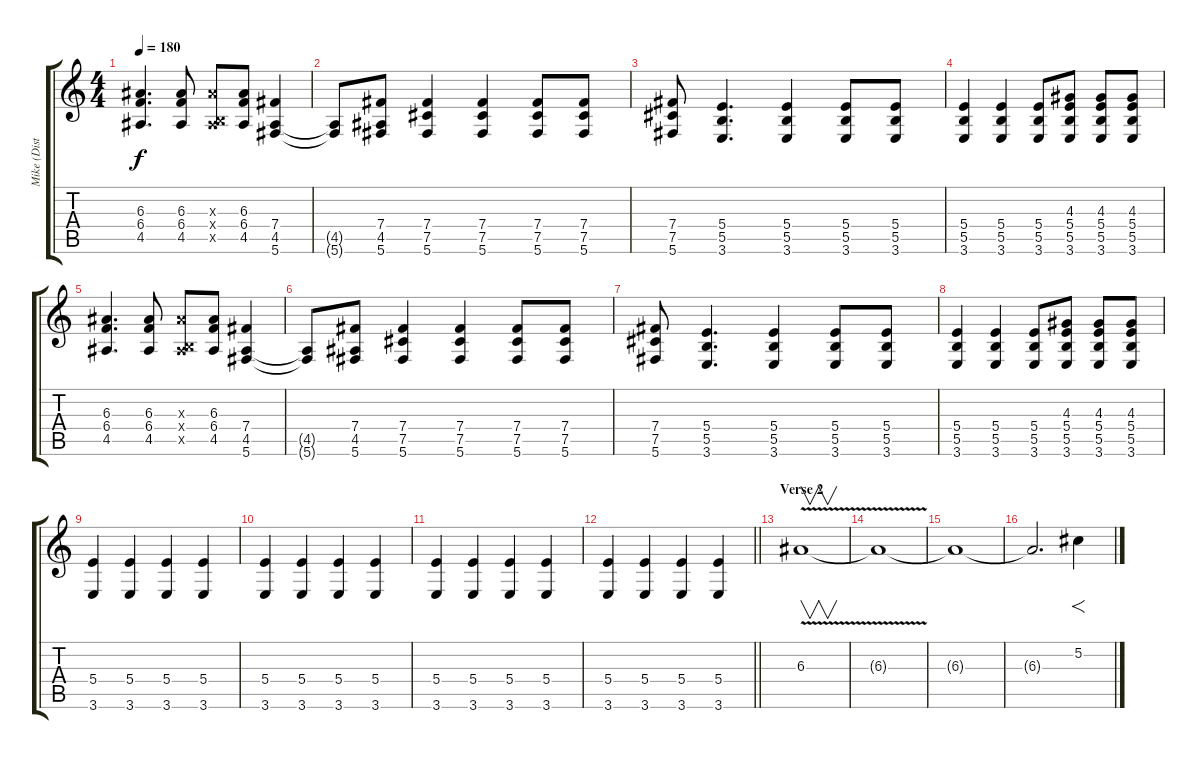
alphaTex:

\track ("Mike (Distortion)" "Mike (Dist") {instrument distortionguitar}
\staff {score tabs}
\tuning (Db4 Ab3 E3 B2 Gb2 Db2) {hide}
\ts (4 4)
\tempo 180
\clef g2
\ks c
(6.3 6.4 4.5).4{d dy f} (6.3 6.4 4.5).8 (6.3{x} 0.4{x} 4.5{x}).8 (6.3 6.4 4.5).8 (7.4 4.5 5.6).4 |
(4.5{t} 5.6{t}).8 (7.4 4.5 5.6).8 (7.4 7.5 5.6).4 (7.4 7.5 5.6).4 (7.4 7.5 5.6).8 (7.4 7.5 5.6).8 |
(7.4 7.5 5.6).8 (5.4 5.5 3.6).4{d} (5.4 5.5 3.6).4 (5.4 5.5 3.6).8 (5.4 5.5 3.6).8 |
(5.4 5.5 3.6).4 (5.4 5.5 3.6).4 (5.4 5.5 3.6).8 (4.3 5.4 5.5 3.6).8 (4.3 5.4 5.5 3.6).8 (4.3 5.4 5.5 3.6).8 |
(6.3 6.4 4.5).4{d} (6.3 6.4 4.5).8 (6.3{x} 0.4{x} 4.5{x}).8 (6.3 6.4 4.5).8 (7.4 4.5 5.6).4 |
(4.5{t} 5.6{t}).8 (7.4 4.5 5.6).8 (7.4 7.5 5.6).4 (7.4 7.5 5.6).4 (7.4 7.5 5.6).8 (7.4 7.5 5.6).8 |
(7.4 7.5 5.6).8 (5.4 5.5 3.6).4{d} (5.4 5.5 3.6).4 (5.4 5.5 3.6).8 (5.4 5.5 3.6).8 |
(5.4 5.5 3.6).4 (5.4 5.5 3.6).4 (5.4 5.5 3.6).8 (4.3 5.4 5.5 3.6).8 (4.3 5.4 5.5 3.6).8 (4.3 5.4 5.5 3.6).8 |
(5.4 3.6).4 (5.4 3.6).4 (5.4 3.6).4 (5.4 3.6).4 |
(5.4 3.6).4 (5.4 3.6).4 (5.4 3.6).4 (5.4 3.6).4 |
(5.4 3.6).4 (5.4 3.6).4 (5.4 3.6).4 (5.4 3.6).4 |
\barLineRight lightlight
(5.4 3.6).4 (5.4 3.6).4 (5.4 3.6).4 (5.4 3.6).4 |
\section ("" "Verse 2")
6.3{v}.1{v} |
6.3{t}.1 |
6.3{t}.1 |
6.3{t}.2{d} 5.2.4{f}
